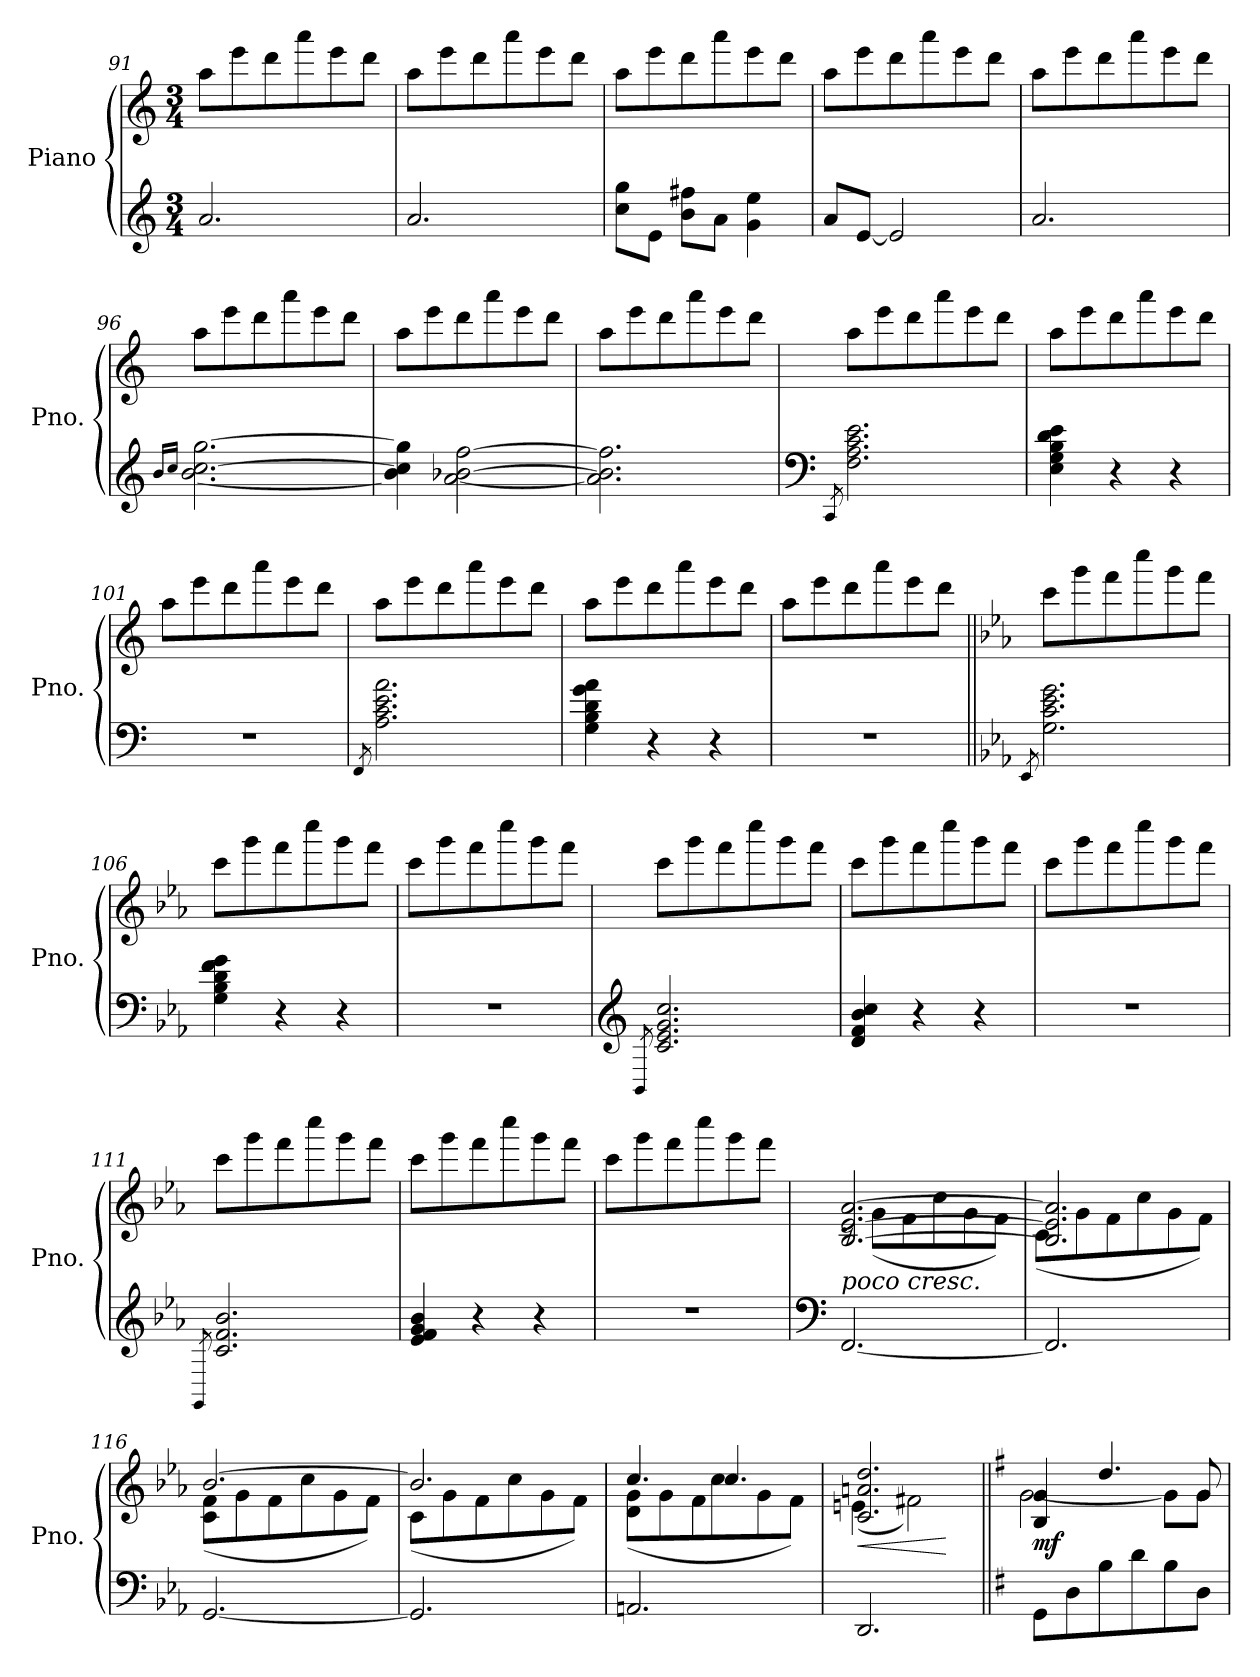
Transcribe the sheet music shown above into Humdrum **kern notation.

**kern	**kern	**dynam
*part1	*part1	*part1
*staff2	*staff1	*staff1/2
*I"Piano	*	*
*I'Pno.	*	*
*clefG2	*clefG2	*
*k[]	*k[]	*
*M3/4	*M3/4	*
=91	=91	=91
2.a/	8aa\L	.
.	8eee\	.
.	8ddd\	.
.	8aaa\	.
.	8eee\	.
.	8ddd\J	.
=92	=92	=92
2.a/	8aa\L	.
.	8eee\	.
.	8ddd\	.
.	8aaa\	.
.	8eee\	.
.	8ddd\J	.
!!LO:LB:g=z
=93	=93	=93
8cc\ 8gg\L	8aa\L	.
8e\J	8eee\	.
8b\ 8ff#X\L	8ddd\	.
8a\J	8aaa\	.
4g\ 4ee\	8eee\	.
.	8ddd\J	.
=94	=94	=94
8a/L	8aa\L	.
[8e/J	8eee\	.
2e/]	8ddd\	.
.	8aaa\	.
.	8eee\	.
.	8ddd\J	.
=95	=95	=95
2.a/	8aa\L	.
.	8eee\	.
.	8ddd\	.
.	8aaa\	.
.	8eee\	.
.	8ddd\J	.
=96	=96	=96
16qb/LL	.	.
16qcc/JJ	.	.
[2.b\ [2.cc\ [2.gg\	8aa\L	.
.	8eee\	.
.	8ddd\	.
.	8aaa\	.
.	8eee\	.
.	8ddd\J	.
!!LO:LB:g=z
=97	=97	=97
4b\] 4cc\] 4gg\]	8aa\L	.
.	8eee\	.
[2a\ [2b-X\ [2ff\	8ddd\	.
.	8aaa\	.
.	8eee\	.
.	8ddd\J	.
=98	=98	=98
2.a\] 2.b-\] 2.ff\]	8aa\L	.
.	8eee\	.
.	8ddd\	.
.	8aaa\	.
.	8eee\	.
.	8ddd\J	.
=99	=99	=99
*clefF4	*	*
8qCC/	.	.
2.F\ 2.A\ 2.c\ 2.e\	8aa\L	.
.	8eee\	.
.	8ddd\	.
.	8aaa\	.
.	8eee\	.
.	8ddd\J	.
=100	=100	=100
4E\ 4G\ 4B\ 4d\ 4e\	8aa\L	.
.	8eee\	.
4r	8ddd\	.
.	8aaa\	.
4r	8eee\	.
.	8ddd\J	.
!!LO:LB:g=z
=101	=101	=101
2.r	8aa\L	.
.	8eee\	.
.	8ddd\	.
.	8aaa\	.
.	8eee\	.
.	8ddd\J	.
=102	=102	=102
8qFF/	.	.
2.A\ 2.c\ 2.e\ 2.a\	8aa\L	.
.	8eee\	.
.	8ddd\	.
.	8aaa\	.
.	8eee\	.
.	8ddd\J	.
=103	=103	=103
4G\ 4B\ 4d\ 4g\ 4a\	8aa\L	.
.	8eee\	.
4r	8ddd\	.
.	8aaa\	.
4r	8eee\	.
.	8ddd\J	.
=104	=104	=104
2.r	8aa\L	.
.	8eee\	.
.	8ddd\	.
.	8aaa\	.
.	8eee\	.
.	8ddd\J	.
!!LO:LB:g=z
=105||	=105||	=105||
*k[b-e-a-]	*k[b-e-a-]	*
8qEE-/	.	.
2.G\ 2.c\ 2.e-\ 2.g\	8ccc\L	.
.	8ggg\	.
.	8fff\	.
.	8cccc\	.
.	8ggg\	.
.	8fff\J	.
=106	=106	=106
4G\ 4B-\ 4d\ 4f\ 4g\	8ccc\L	.
.	8ggg\	.
4r	8fff\	.
.	8cccc\	.
4r	8ggg\	.
.	8fff\J	.
=107	=107	=107
2.r	8ccc\L	.
.	8ggg\	.
.	8fff\	.
.	8cccc\	.
.	8ggg\	.
.	8fff\J	.
=108	=108	=108
*clefG2	*	*
8qBB-/	.	.
2.c/ 2.e-/ 2.g/ 2.cc/	8ccc\L	.
.	8ggg\	.
.	8fff\	.
.	8cccc\	.
.	8ggg\	.
.	8fff\J	.
!!LO:PB:g=z
=109	=109	=109
4d/ 4f/ 4b-/ 4cc/	8ccc\L	.
.	8ggg\	.
4r	8fff\	.
.	8cccc\	.
4r	8ggg\	.
.	8fff\J	.
=110	=110	=110
2.r	8ccc\L	.
.	8ggg\	.
.	8fff\	.
.	8cccc\	.
.	8ggg\	.
.	8fff\J	.
=111	=111	=111
8qGG/	.	.
2.c/ 2.f/ 2.b-/	8ccc\L	.
.	8ggg\	.
.	8fff\	.
.	8cccc\	.
.	8ggg\	.
.	8fff\J	.
=112	=112	=112
4e-/ 4f/ 4g/ 4b-/	8ccc\L	.
.	8ggg\	.
4r	8fff\	.
.	8cccc\	.
4r	8ggg\	.
.	8fff\J	.
!!LO:LB:g=z
=113	=113	=113
2.r	8ccc\L	.
.	8ggg\	.
.	8fff\	.
.	8cccc\	.
.	8ggg\	.
.	8fff\J	.
=114	=114	=114
*clefF4	*	*
*	*^	*
!	!LO:TX:b:i:t=poco cresc.	!	!
[2.FF/	[2.B-/ [2.e-/ [2.a-/	8rc	.
.	.	(<8g\L	.
.	.	8f\	.
.	.	8cc\	.
.	.	8g\	.
.	.	8f\J)	.
=115	=115	=115	=115
2.FF/]	2.B-/] 2.e-/] 2.a-/]	(<8c\L	.
.	.	8g\	.
.	.	8f\	.
.	.	8cc\	.
.	.	8g\	.
.	.	8f\J)	.
=116	=116	=116	=116
[2.GG/	[2.b-/	(<8c\ 8f\L	.
.	.	8g\	.
.	.	8f\	.
.	.	8cc\	.
.	.	8g\	.
.	.	8f\J)	.
!!LO:LB:g=z	!!
=117	=117	=117	=117
2.GG/]	2.b-/]	(<8c\L	.
.	.	8g\	.
.	.	8f\	.
.	.	8cc\	.
.	.	8g\	.
.	.	8f\J)	.
=118	=118	=118	=118
2.AAn/	4.cc/	(<8d\ 8g\L	.
.	.	8g\	.
.	.	8f\	.
.	4.cc/	8cc\	.
.	.	8g\	.
.	.	8f\J)	.
=119	=119	=119	=119
!	!	!	!LO:HP:b
2.DD/	2.c/ 2.an/ 2.dd/	(<4en\	<
.	.	2f#X\)	.
*	*v	*v	*
.	.	[
=120||	=120||	=120||
*k[f#]	*k[f#]	*
*	*^	*
!	!	!	!LO:DY:b
8GG\L	4B/ 4g/	[2g\	mf
8D\	.	.	.
8B\	4.dd/	.	.
8d\	.	.	.
8B\	.	8g\L]	.
8D\J	8g/	8g\J	.
*	*v	*v	*
=	=	=
*-	*-	*-
